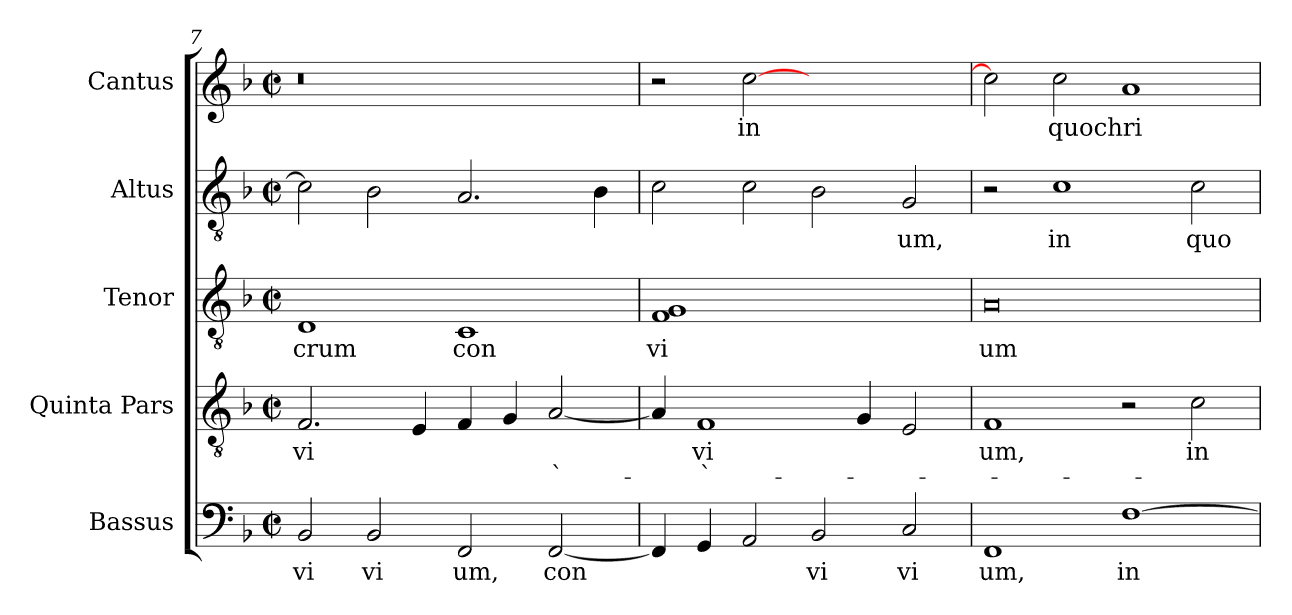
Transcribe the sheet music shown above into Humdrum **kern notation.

**kern	**text	**kern	**text	**text	**kern	**text	**kern	**text	**kern	**text
*part5	*part5	*part4	*part4	*part4	*part3	*part3	*part2	*part2	*part1	*part1
*staff5	*staff5	*staff4	*staff4	*staff4	*staff3	*staff3	*staff2	*staff2	*staff1	*staff1
*I"Bassus	*	*I"Quinta Pars	*	*	*I"Tenor	*	*I"Altus	*	*I"Cantus	*
!!LO:LB:g=z
*clefF4	*	*clefGv2	*	*	*clefGv2	*	*clefGv2	*	*clefG2	*
*k[b-]	*	*k[b-]	*	*	*k[b-]	*	*k[b-]	*	*k[b-]	*
*F:	*	*F:	*	*	*F:	*	*F:	*	*F:	*
*M2/2	*	*M2/2	*	*	*M2/2	*	*M2/2	*	*M2/2	*
*met(c|)	*	*met(c|)	*	*	*met(c|)	*	*met(c|)	*	*met(c|)	*
=7	=7	=7	=7	=7	=7	=7	=7	=7	=7	=7
!	!LO:LY:b:cj	!	!LO:LY:b:cj	!	!	!LO:LY:b:cj	!	!	!	!
2BB-/	vi	2.F/	vi	.	1D	crum	2c\]	.	0r	.
!	!LO:LY:b:cj	!	!	!	!	!	!	!	!	!
2BB-/	vi	.	.	.	.	.	2B-\	.	.	.
.	.	4E/	.	.	.	.	.	.	.	.
!	!LO:LY:b:cj	!	!	!	!	!LO:LY:b:cj	!	!	!	!
2FF/	um,	4F/	.	.	1C	con	2.A/	.	.	.
.	.	4G/	.	.	.	.	.	.	.	.
!	!LO:LY:b	!	!	!LO:LY:b:cj	!	!	!	!	!	!
[<2FF/	con	[<2A/	.	`-	.	.	.	.	.	.
.	.	.	.	.	.	.	4B-\	.	.	.
=8	=8	=8	=8	=8	=8	=8	=8	=8	=8	=8
!	!	!	!	!	!	!LO:LY:b:cj	!	!	!	!
4FF/]	.	4A/]	.	.	1F 1G	vi	2c\	.	2r	.
!	!	!	!LO:LY:b:cj	!LO:LY:b:rj	!	!	!	!	!	!
4GG/	.	1F	-vi	`-	.	.	.	.	.	.
!	!	!	!	!	!	!	!	!	!	!LO:LY:b:cj
2AA/	.	.	.	.	.	.	2c\	.	[>2cc\	in
!	!LO:LY:b:cj	!	!	!	!	!	!	!	!	!
2BB-/	vi	.	.	.	1ryy	.	2B-\	.	1ryy	.
.	.	4G/	.	.	.	.	.	.	.	.
!	!LO:LY:b:cj	!	!	!	!	!	!	!LO:LY:b:cj	!	!
2C/	vi	2E/	.	.	.	.	2G/	-um,	.	.
=9	=9	=9	=9	=9	=9	=9	=9	=9	=9	=9
!	!LO:LY:b:cj	!	!LO:LY:b:cj	!	!	!LO:LY:b:cj	!	!	!	!
1FF	um,	1F	-um,	.	0A	um	2r	.	2cc\]	.
!	!	!	!	!	!	!	!	!LO:LY:b:cj	!	!LO:LY:b
.	.	.	.	.	.	.	1c	in	2cc\	quochri
!	!LO:LY:b:cj	!	!	!	!	!	!	!	!	!
[>1F	in	2r	.	.	.	.	.	.	1a	.
!	!	!	!LO:LY:b:cj	!	!	!	!	!LO:LY:b:cj	!	!
.	.	2c\	in	.	.	.	2c\	quo	.	.
=	=	=	=	=	=	=	=	=	=	=
*-	*-	*-	*-	*-	*-	*-	*-	*-	*-	*-
